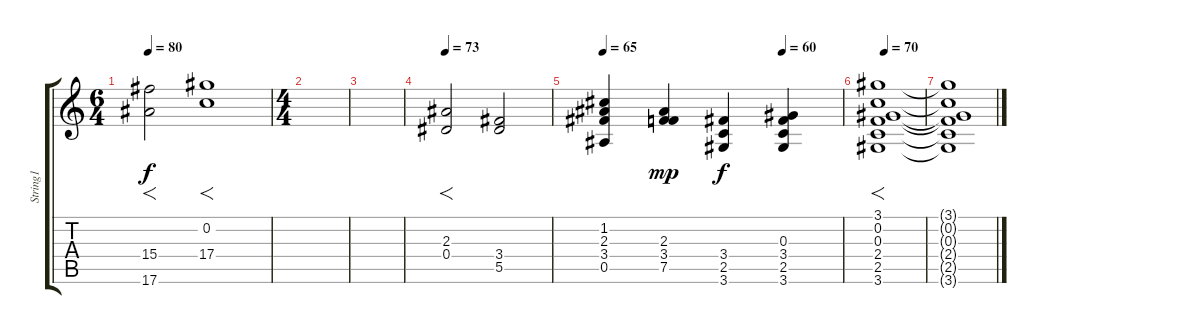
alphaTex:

\track ("String1" "String1") {instrument stringensemble1}
\staff {score tabs}
\tuning (F5 C5 Ab4 Eb4 Bb3 F3) {hide}
\ts (6 4)
\tempo 80
\clef g2
\ks c
(15.4 17.6).2{f dy f} (0.2 17.4).1{f} |
\ts (4 4)
|
|
\tempo 73
(2.3 0.4).2{f} (3.4 5.5).2 |
\tempo 65
\tempo (60 0.75)
(1.2 2.3 3.4 0.5).4 (2.3 3.4 7.5).4{dy mp} (3.4 2.5 3.6).4{dy f} (0.3 3.4 2.5 3.6).4 |
\tempo 70
(3.1 0.2 0.3 2.4 2.5 3.6).1{f} |
(3.1{t} 0.2{t} 0.3{t} 2.4{t} 2.5{t} 3.6{t}).1
